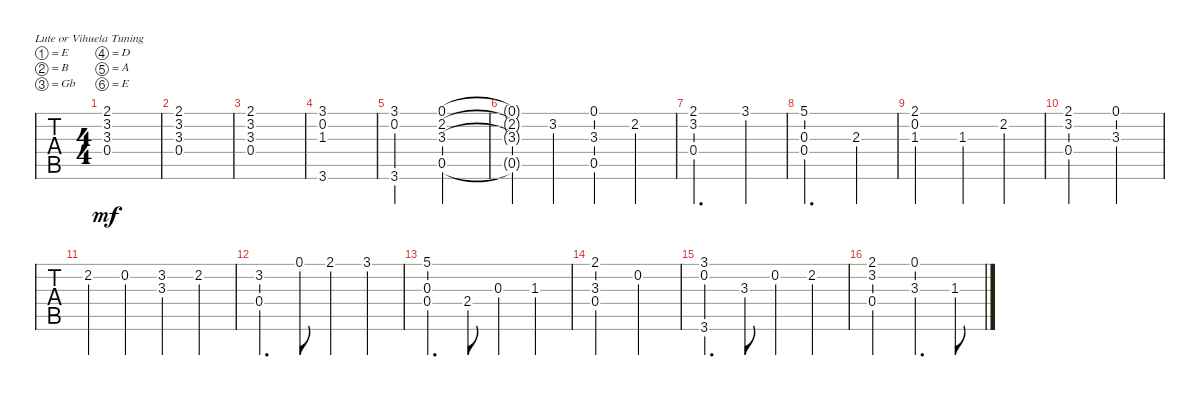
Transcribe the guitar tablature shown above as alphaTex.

\bracketExtendMode groupsimilarinstruments
\singleTrackTrackNamePolicy hidden
\multiTrackTrackNamePolicy hidden
\firstSystemTrackNameOrientation horizontal
\otherSystemsTrackNameOrientation horizontal
\track ("" "S-Gt") {instrument acousticguitarsteel}
\staff {tabs}
\tuning (E4 B3 Gb3 D3 A2 E2)
\ts (4 4)
\tempo (220 hide)
\clef g2
\ks d
(2.1 3.2 3.3 0.4).1{dy mf instrument acousticguitarsteel} |
(2.1 3.2 3.3 0.4).1 |
(2.1 3.2 3.3 0.4).1 |
(3.1 0.2 1.3 3.6).1 |
(3.1 0.2 3.6).2 (0.5 3.3 2.2 0.1).2 |
(0.5{t} 3.3{t} 2.2{t} 0.1{t}).4 3.2.4 (3.3 0.1 0.5).4 2.2.4 |
(2.1 3.2 0.4).2{d} 3.1.4 |
(5.1 0.4 0.3).2{d} 2.3.4 |
(2.1 0.2 1.3).2 1.3.4 2.2.4 |
(2.1 3.2 0.4).2 (0.1 3.3).2 |
2.2.4 0.2.4 (3.2 3.3).4 2.2.4 |
(3.2 0.4).4{d} 0.1.8 2.1.4 3.1.4 |
(5.1 0.3 0.4).4{d} 2.4.8 0.3.4 1.3.4 |
(3.3 0.4 2.1).2 0.2.2 |
(3.1 0.2 3.6).4{d} 3.3.8 0.2.4 2.2.4 |
(2.1 3.2 0.4).2 (0.1 3.3).4{d} 1.3.8
